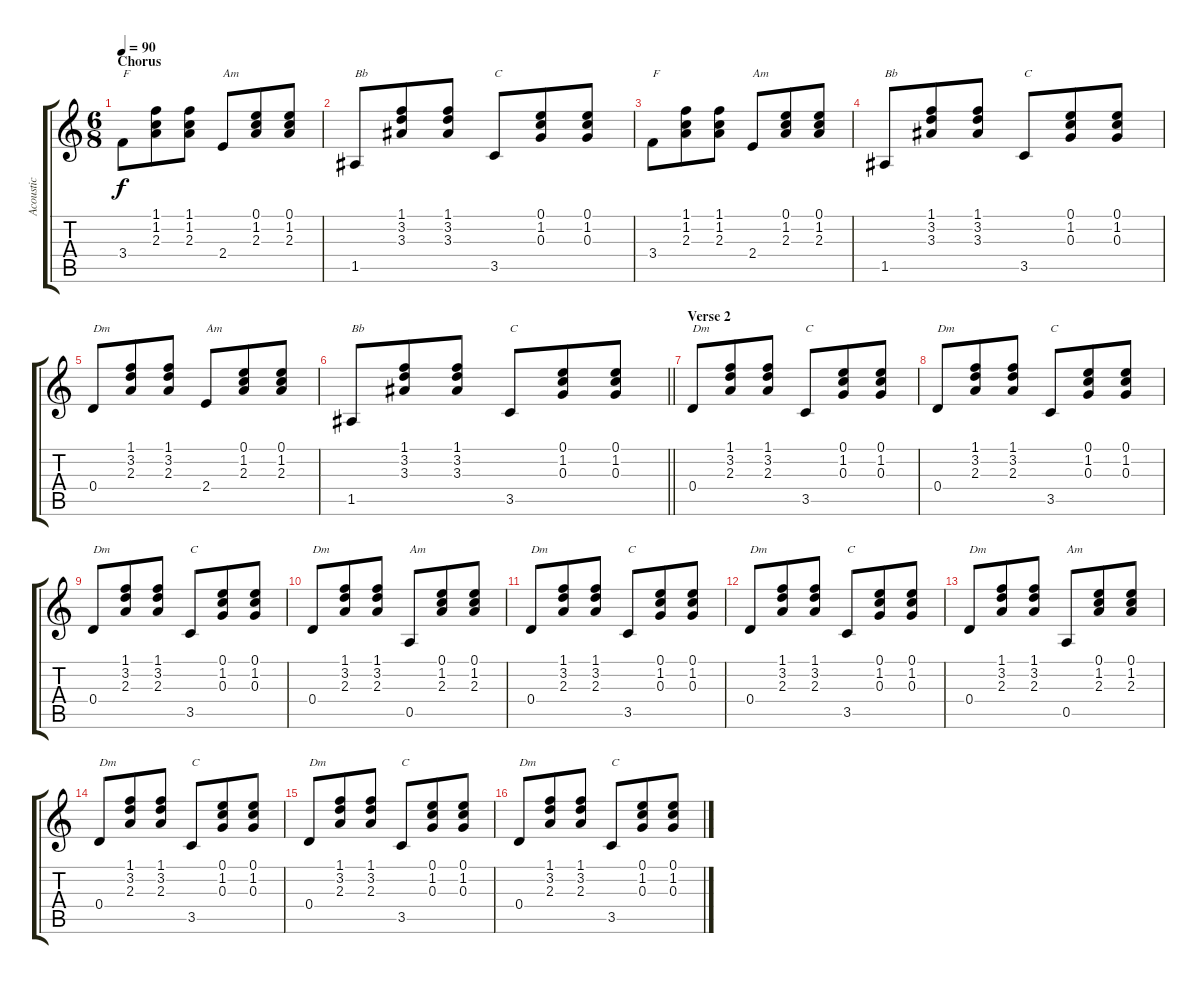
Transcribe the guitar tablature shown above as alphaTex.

\track ("Acoustic" "Acoustic") {instrument acousticguitarsteel}
\staff {score tabs}
\tuning (E4 B3 G3 D3 A2 E2) {hide}
\ts (6 8)
\section ("" "Chorus")
\tempo 90
\clef g2
\ks c
3.4.8{txt "F" dy f} (1.1 1.2 2.3).8 (1.1 1.2 2.3).8 2.4.8{txt "Am"} (0.1 1.2 2.3).8 (0.1 1.2 2.3).8 |
1.5.8{txt "Bb"} (1.1 3.2 3.3).8 (1.1 3.2 3.3).8 3.5.8{txt "C"} (0.1 1.2 0.3).8 (0.1 1.2 0.3).8 |
3.4.8{txt "F"} (1.1 1.2 2.3).8 (1.1 1.2 2.3).8 2.4.8{txt "Am"} (0.1 1.2 2.3).8 (0.1 1.2 2.3).8 |
1.5.8{txt "Bb"} (1.1 3.2 3.3).8 (1.1 3.2 3.3).8 3.5.8{txt "C"} (0.1 1.2 0.3).8 (0.1 1.2 0.3).8 |
0.4.8{txt "Dm"} (1.1 3.2 2.3).8 (1.1 3.2 2.3).8 2.4.8{txt "Am"} (0.1 1.2 2.3).8 (0.1 1.2 2.3).8 |
\barLineRight lightlight
1.5.8{txt "Bb"} (1.1 3.2 3.3).8 (1.1 3.2 3.3).8 3.5.8{txt "C"} (0.1 1.2 0.3).8 (0.1 1.2 0.3).8 |
\section ("" "Verse 2")
0.4.8{txt "Dm"} (1.1 3.2 2.3).8 (1.1 3.2 2.3).8 3.5.8{txt "C"} (0.1 1.2 0.3).8 (0.1 1.2 0.3).8 |
0.4.8{txt "Dm"} (1.1 3.2 2.3).8 (1.1 3.2 2.3).8 3.5.8{txt "C"} (0.1 1.2 0.3).8 (0.1 1.2 0.3).8 |
0.4.8{txt "Dm"} (1.1 3.2 2.3).8 (1.1 3.2 2.3).8 3.5.8{txt "C"} (0.1 1.2 0.3).8 (0.1 1.2 0.3).8 |
0.4.8{txt "Dm"} (1.1 3.2 2.3).8 (1.1 3.2 2.3).8 0.5.8{txt "Am"} (0.1 1.2 2.3).8 (0.1 1.2 2.3).8 |
0.4.8{txt "Dm"} (1.1 3.2 2.3).8 (1.1 3.2 2.3).8 3.5.8{txt "C"} (0.1 1.2 0.3).8 (0.1 1.2 0.3).8 |
0.4.8{txt "Dm"} (1.1 3.2 2.3).8 (1.1 3.2 2.3).8 3.5.8{txt "C"} (0.1 1.2 0.3).8 (0.1 1.2 0.3).8 |
0.4.8{txt "Dm"} (1.1 3.2 2.3).8 (1.1 3.2 2.3).8 0.5.8{txt "Am"} (0.1 1.2 2.3).8 (0.1 1.2 2.3).8 |
0.4.8{txt "Dm"} (1.1 3.2 2.3).8 (1.1 3.2 2.3).8 3.5.8{txt "C"} (0.1 1.2 0.3).8 (0.1 1.2 0.3).8 |
0.4.8{txt "Dm"} (1.1 3.2 2.3).8 (1.1 3.2 2.3).8 3.5.8{txt "C"} (0.1 1.2 0.3).8 (0.1 1.2 0.3).8 |
0.4.8{txt "Dm"} (1.1 3.2 2.3).8 (1.1 3.2 2.3).8 3.5.8{txt "C"} (0.1 1.2 0.3).8 (0.1 1.2 0.3).8
